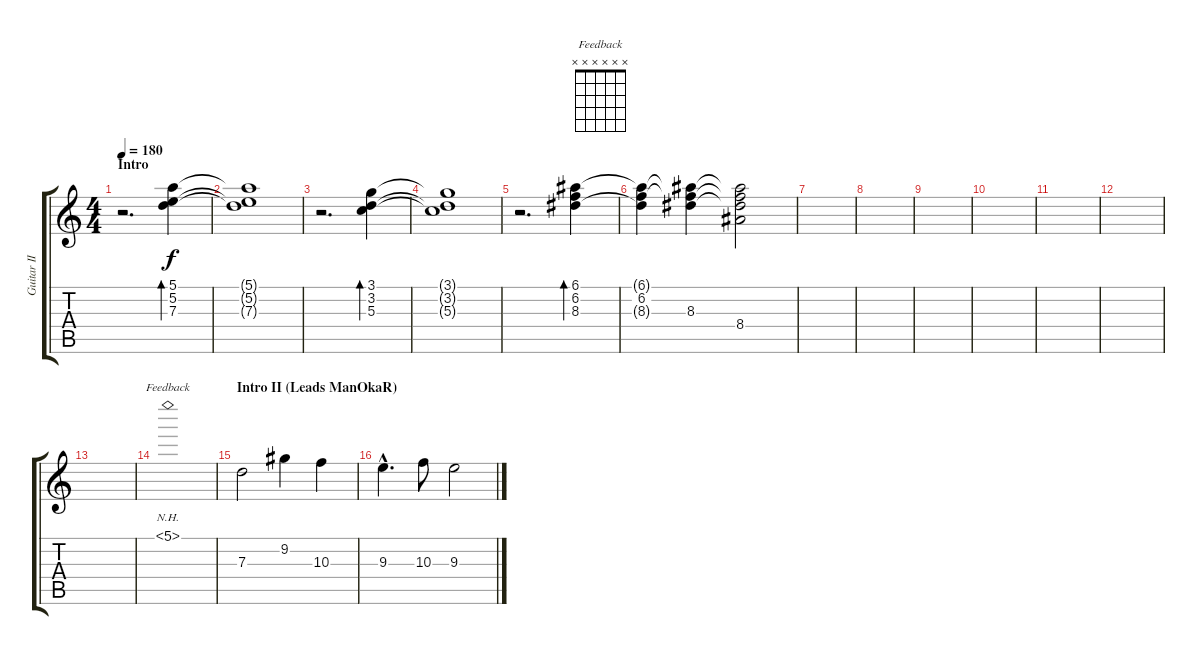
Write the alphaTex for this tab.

\track ("Guitar II (ManOkaR)" "Guitar II ") {instrument distortionguitar}
\staff {score tabs}
\tuning (E4 B3 G3 D3 A2 E2) {hide}
\chord ("Feedback" x x x x x x) {firstfret 0}
\ts (4 4)
\section ("" "Intro ")
\tempo 180
\clef g2
\ks c
r.2{d dy f instrument electricguitarclean} (5.1 5.2 7.3).4{bd 480} |
(5.1{t} 5.2{t} 7.3{t}).1 |
r.2{d} (3.1 3.2 5.3).4{bd 480} |
(3.1{t} 3.2{t} 5.3{t}).1 |
r.2{d} (6.1 6.2 8.3).4{bd 480} |
(6.1{t} 6.2 8.3{t}).4 (6.1{t} 6.2{t} 8.3).4 (6.1{t} 6.2{t} 8.3{t} 8.4).2 |
|
|
|
|
|
|
|
5.1{nh}.1{ch "Feedback" volume 16} |
\section ("" "Intro II (Leads ManOkaR)")
7.3.2 9.2.4 10.3.4 |
9.3{hac}.4{d} 10.3.8 9.3.2
